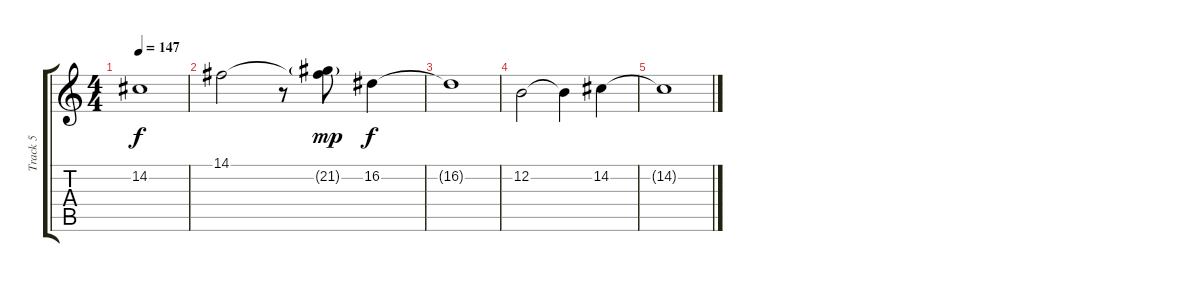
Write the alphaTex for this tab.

\track ("Track 5" "Track 5") {instrument stringensemble1}
\staff {score tabs}
\tuning (E4 B3 G3 D3 A2 E2) {hide}
\ts (4 4)
\tempo 147
\clef g2
\ks c
14.2{t}.1{dy f} |
14.1.2 r.8 (14.1{t} 21.2{g}).8{dy mp} 16.2.4{dy f} |
16.2{t}.1 |
12.2.2 12.2{t}.4 14.2.4 |
14.2{t}.1
